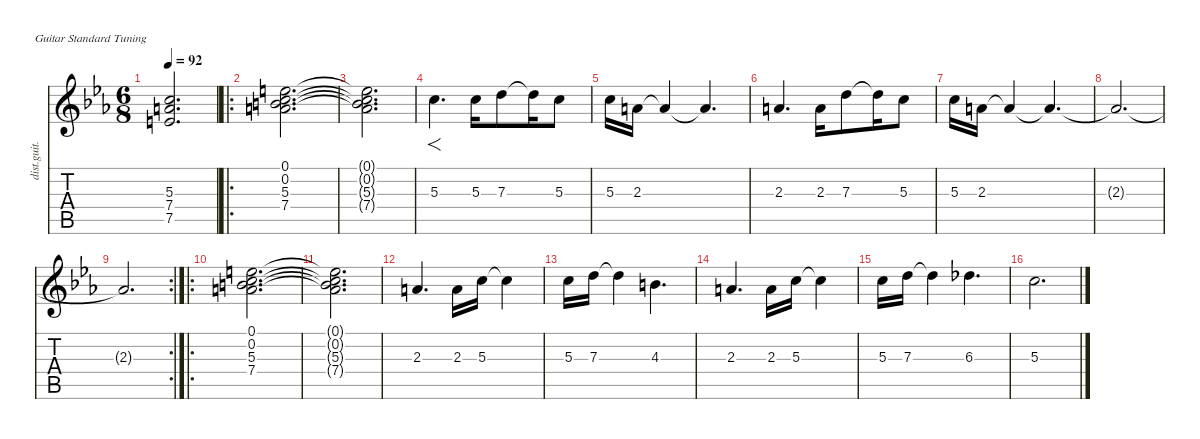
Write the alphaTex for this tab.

\defaultSystemsLayout 4
\hideDynamics
\bracketExtendMode nobrackets
\track ("Guitar - Peter Lindgren" "dist.guit.") {instrument distortionguitar}
\staff {score tabs}
\tuning (E4 B3 G3 D3 A2 E2)
\ts (6 8)
\tempo 92
\clef g2
\ks cminor
(5.3{t acc forcenatural} 7.4{t acc forcenatural} 7.5{t acc forcenatural}).2{d dy f beam Up} |
\ro
(0.1{acc forcenatural} 0.2{acc forcenatural} 5.3{acc forcenatural} 7.4{acc forcenatural}).2{d beam Down} |
(0.1{t acc forcenatural} 0.2{t acc forcenatural} 5.3{t acc forcenatural} 7.4{t acc forcenatural}).2{d beam Down} |
5.3{acc forcenatural}.4{f d beam Down} 5.3{acc forcenatural}.16{beam Down} 7.3{acc forcenatural}.8{beam Down} 7.3{t acc forcenatural}.16{beam Down} 5.3{acc forcenatural}.8{beam Down} |
5.3{acc forcenatural}.16{beam Down} 2.3{acc forcenatural}.16{beam Down} 2.3{t acc forcenatural}.4{beam Up} 2.3{t acc forcenatural}.4{d beam Up} |
2.3{acc forcenatural}.4{d beam Up} 2.3{acc forcenatural}.16{beam Down} 7.3{acc forcenatural}.8{beam Down} 7.3{t acc forcenatural}.16{beam Down} 5.3{acc forcenatural}.8{beam Down} |
5.3{acc forcenatural}.16{beam Down} 2.3{acc forcenatural}.16{beam Down} 2.3{t acc forcenatural}.4{beam Up} 2.3{t acc forcenatural}.4{d beam Up} |
2.3{t acc forcenatural}.2{d beam Up} |
\rc 2
2.3{t acc forcenatural}.2{d beam Up} |
\ro
(0.1{acc forcenatural} 0.2{acc forcenatural} 5.3{acc forcenatural} 7.4{acc forcenatural}).2{d beam Down} |
(0.1{t acc forcenatural} 0.2{t acc forcenatural} 5.3{t acc forcenatural} 7.4{t acc forcenatural}).2{d beam Down} |
2.3{acc forcenatural}.4{d beam Up} 2.3{acc forcenatural}.16{beam Down} 5.3{acc forcenatural}.16{beam Down} 5.3{t acc forcenatural}.4{beam Down} |
5.3{acc forcenatural}.16{beam Down} 7.3{acc forcenatural}.16{beam Down} 7.3{t acc forcenatural}.4{beam Down} 4.3{acc forcenatural}.4{d beam Down} |
2.3{acc forcenatural}.4{d beam Up} 2.3{acc forcenatural}.16{beam Down} 5.3{acc forcenatural}.16{beam Down} 5.3{t acc forcenatural}.4{beam Down} |
5.3{acc forcenatural}.16{beam Down} 7.3{acc forcenatural}.16{beam Down} 7.3{t acc forcenatural}.4{beam Down} 6.3{acc b}.4{d beam Down} |
5.3{acc forcenatural}.2{d beam Down}
